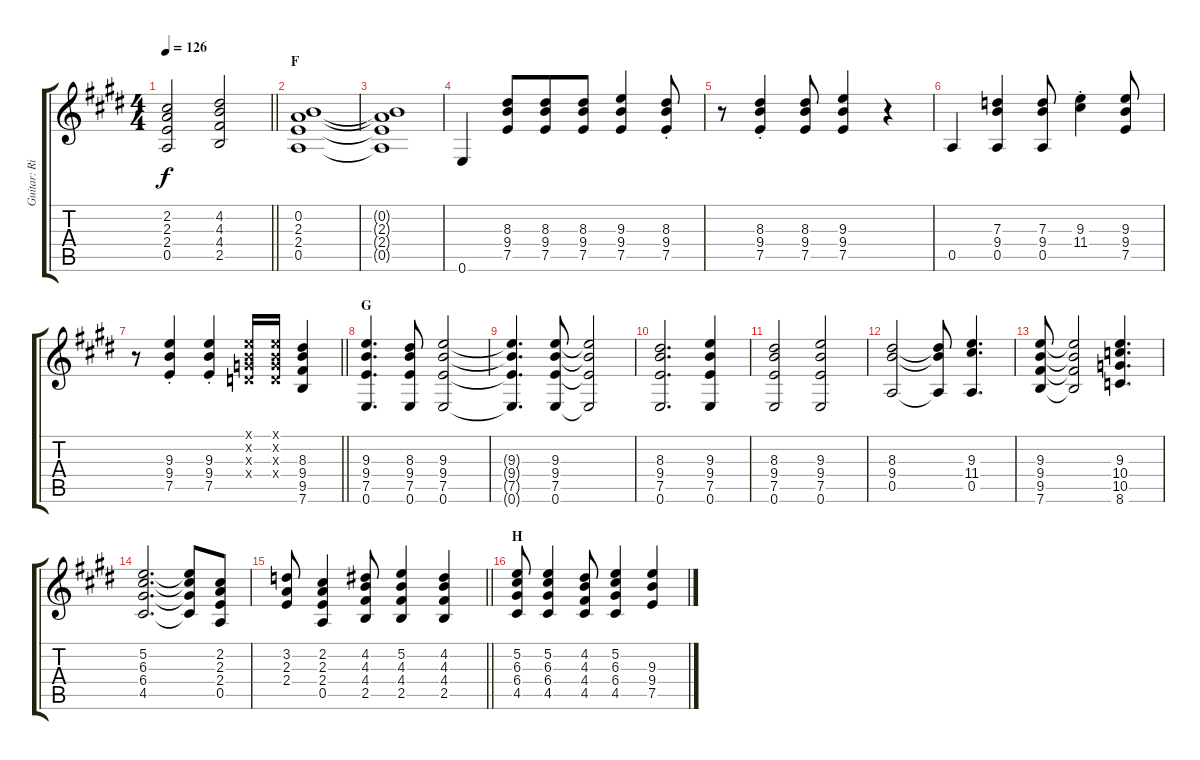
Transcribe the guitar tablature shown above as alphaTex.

\track ("Guitar: Rik" "Guitar: Ri") {instrument overdrivenguitar}
\staff {score tabs}
\tuning (E4 B3 G3 D3 A2 E2) {hide}
\ts (4 4)
\tempo 126
\clef g2
\barLineRight lightlight
\ks e
(2.2{t} 2.3{t} 2.4{t} 0.5{t}).2{dy f} (4.2 4.3 4.4 2.5).2 |
\section ("" "F")
(0.2 2.3 2.4 0.5).1 |
(0.2{t} 2.3{t} 2.4{t} 0.5{t}).1 |
0.6.4 (8.3 9.4 7.5).8 (8.3 9.4 7.5).8{beam merge} (8.3 9.4 7.5).8 (9.3 9.4 7.5).4 (8.3{st} 9.4{st} 7.5{st}).8 |
r.8 (8.3{st} 9.4{st} 7.5{st}).4 (8.3 9.4 7.5).8 (9.3 9.4 7.5).4 r.4 |
0.5.4 (7.3 9.4 0.5).4 (7.3 9.4 0.5).8 (9.3{st} 11.4{st}).4 (9.3 9.4 7.5).8 |
\barLineRight lightlight
r.8 (9.3{st} 9.4{st} 7.5{st}).4 (9.3{st} 9.4{st} 7.5{st}).4 (0.1{x} 0.2{x} 0.3{x} 0.4{x}).16 (0.1{x} 0.2{x} 0.3{x} 0.4{x}).16 (8.3 9.4 9.5 7.6).4 |
\section ("" "G")
(9.3 9.4 7.5 0.6).4{d} (8.3 9.4 7.5 0.6).8 (9.3 9.4 7.5 0.6).2 |
(9.3{t} 9.4{t} 7.5{t} 0.6{t}).4{d} (9.3 9.4 7.5 0.6).8 (9.3{t} 9.4{t} 7.5{t} 0.6{t}).2 |
(8.3 9.4 7.5 0.6).2{d} (9.3 9.4 7.5 0.6).4 |
(8.3 9.4 7.5 0.6).2 (9.3 9.4 7.5 0.6).2 |
(8.3 9.4 0.5).2 (8.3{t} 9.4{t} 0.5{t}).8 (9.3 11.4 0.5).4{d} |
(9.3 9.4 9.5 7.6).8 (9.3{t} 9.4{t} 9.5{t} 7.6{t}).2 (9.3 10.4 10.5 8.6).4{d} |
(5.2 6.3 6.4 4.5).2{d} (5.2{t} 6.3{t} 6.4{t} 4.5{t}).8 (2.2 2.3 2.4 0.5).8 |
\barLineRight lightlight
(3.2 2.3 2.4).8 (2.2 2.3 2.4 0.5).4 (4.2 4.3 4.4 2.5).8 (5.2 4.3 4.4 2.5).4 (4.2 4.3 4.4 2.5).4 |
\section ("" "H")
(5.2 6.3 6.4 4.5).8 (5.2 6.3 6.4 4.5).4 (4.2 4.3 4.4 4.5).8 (5.2 6.3 6.4 4.5).4 (9.3 9.4 7.5).4
